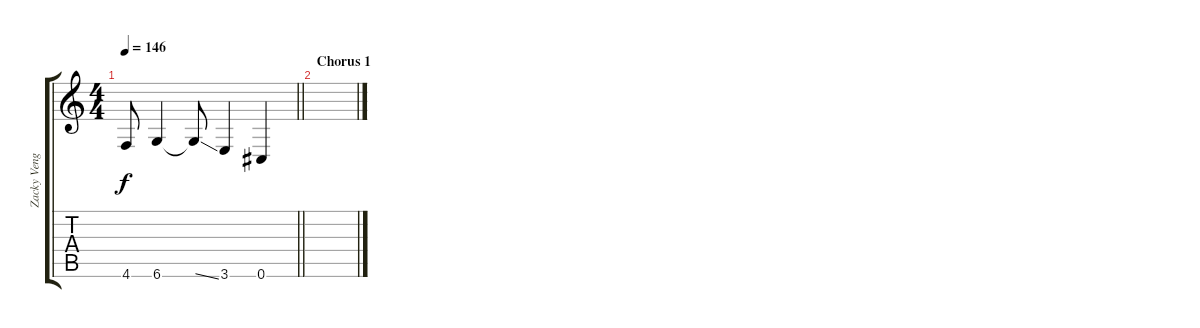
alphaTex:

\track ("Zacky Vengeance | Gtr. 1 - Db" "Zacky Veng") {instrument overdrivenguitar}
\staff {score tabs}
\tuning (Eb4 Bb3 Gb3 Db3 Ab2 Db2) {hide}
\ts (4 4)
\tempo 146
\clef g2
\barLineRight lightlight
\ks c
4.6{t}.8{dy f} 6.6.4 6.6{ss t}.8 3.6.4 0.6.4 |
\section ("" "Chorus 1")
